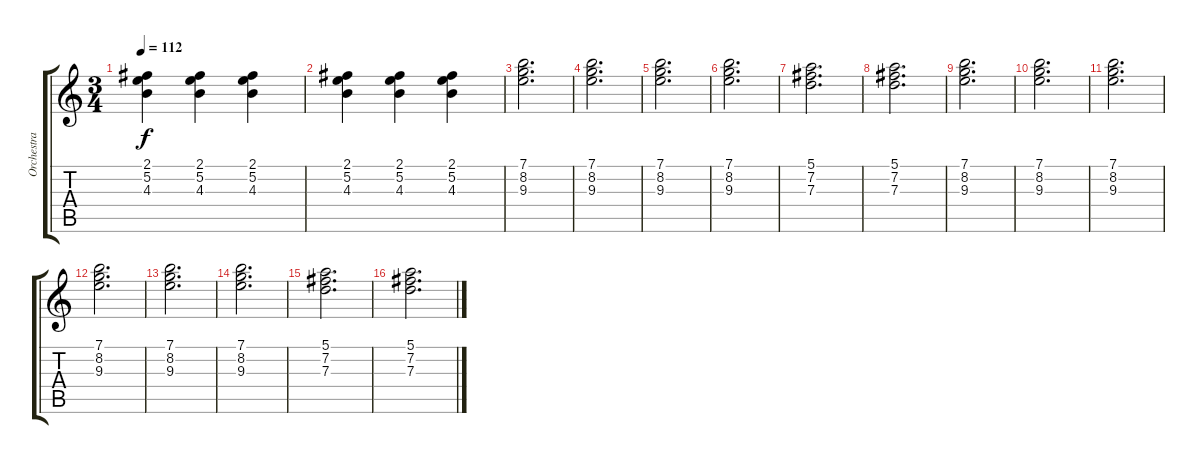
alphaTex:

\track ("Orchestra (Michael Kamen)" "Orchestra ") {instrument stringensemble1}
\staff {score tabs}
\tuning (E5 B4 G4 D4 A3 E3) {hide}
\ts (3 4)
\tempo 112
\clef g2
\ks c
(2.1 5.2 4.3).4{dy f} (2.1 5.2 4.3).4 (2.1 5.2 4.3).4 |
(2.1 5.2 4.3).4 (2.1 5.2 4.3).4 (2.1 5.2 4.3).4 |
(7.1 8.2 9.3).2{d} |
(7.1 8.2 9.3).2{d} |
(7.1 8.2 9.3).2{d} |
(7.1 8.2 9.3).2{d} |
(5.1 7.2 7.3).2{d} |
(5.1 7.2 7.3).2{d} |
(7.1 8.2 9.3).2{d} |
(7.1 8.2 9.3).2{d} |
(7.1 8.2 9.3).2{d} |
(7.1 8.2 9.3).2{d} |
(7.1 8.2 9.3).2{d} |
(7.1 8.2 9.3).2{d} |
(5.1 7.2 7.3).2{d} |
(5.1 7.2 7.3).2{d}
